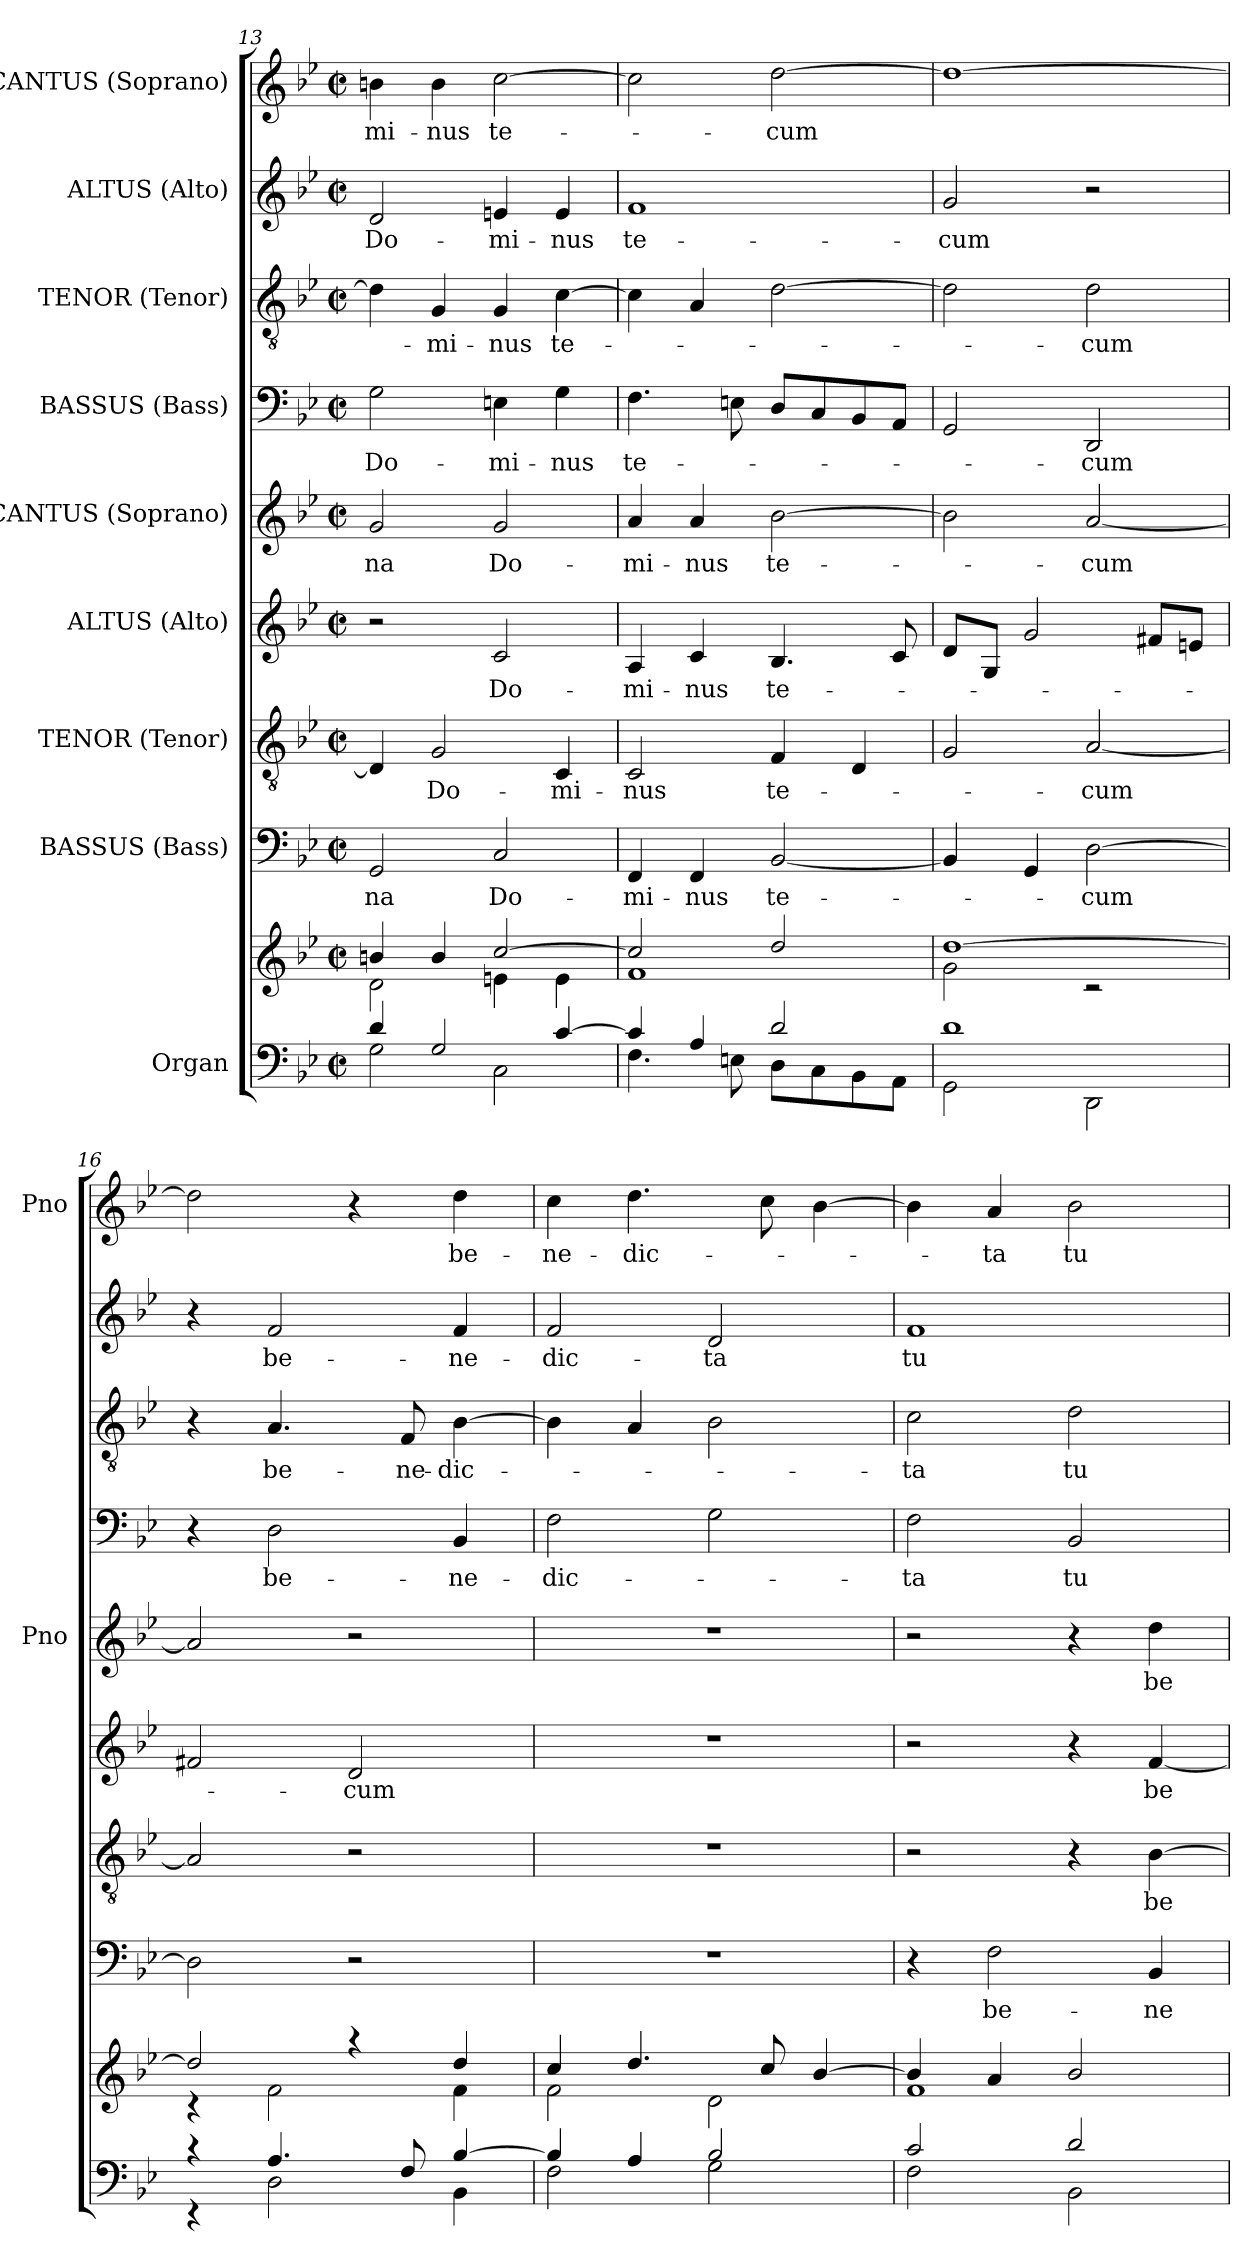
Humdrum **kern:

**kern	**kern	**kern	**text	**kern	**text	**kern	**text	**kern	**text	**kern	**text	**kern	**text	**kern	**text	**kern	**text
*part9	*part9	*part8	*part8	*part7	*part7	*part6	*part6	*part5	*part5	*part4	*part4	*part3	*part3	*part2	*part2	*part1	*part1
*staff10	*staff9	*staff8	*staff8	*staff7	*staff7	*staff6	*staff6	*staff5	*staff5	*staff4	*staff4	*staff3	*staff3	*staff2	*staff2	*staff1	*staff1
*I"Organ	*	*I"BASSUS (Bass)	*	*I"TENOR (Tenor)	*	*I"ALTUS (Alto)	*	*I"CANTUS (Soprano)	*	*I"BASSUS (Bass)	*	*I"TENOR (Tenor)	*	*I"ALTUS (Alto)	*	*I"CANTUS (Soprano)	*
*	*	*	*	*	*	*	*	*I'Pno	*	*	*	*	*	*	*	*I'Pno	*
!!LO:PB:g=z
*clefF4	*clefG2	*clefF4	*	*clefGv2	*	*clefG2	*	*clefG2	*	*clefF4	*	*clefGv2	*	*clefG2	*	*clefG2	*
*k[b-e-]	*k[b-e-]	*k[b-e-]	*	*k[b-e-]	*	*k[b-e-]	*	*k[b-e-]	*	*k[b-e-]	*	*k[b-e-]	*	*k[b-e-]	*	*k[b-e-]	*
*g:	*g:	*g:	*	*g:	*	*g:	*	*g:	*	*g:	*	*g:	*	*g:	*	*g:	*
*M2/2	*M2/2	*M2/2	*	*M2/2	*	*M2/2	*	*M2/2	*	*M2/2	*	*M2/2	*	*M2/2	*	*M2/2	*
*met(c|)	*met(c|)	*met(c|)	*	*met(c|)	*	*met(c|)	*	*met(c|)	*	*met(c|)	*	*met(c|)	*	*met(c|)	*	*met(c|)	*
=13	=13	=13	=13	=13	=13	=13	=13	=13	=13	=13	=13	=13	=13	=13	=13	=13	=13
*^	*^	*	*	*	*	*	*	*	*	*	*	*	*	*	*	*	*
4d/	2G\	4bn/	2d\	2GG/	-­na	4D/]	.	2r	.	2g/	-­na	2G\	Do-	4d\]	-­-	2d/	Do-	4bn\	-­mi-
2G/	.	4b/	.	.	.	2G/	Do-	.	.	.	.	.	.	4G/	-mi-	.	.	4b\	-nus
.	2C\	[>2cc/	4en\	2C/	Do-	.	.	2c/	Do-	2g/	Do-	4En\	-mi-	4G/	-nus	4en/	-mi-	[2cc\	te-
[>4c/	.	.	4e\	.	.	4C/	-mi-	.	.	.	.	4G\	-nus	[4c\	te-	4e/	-nus	.	.
=14	=14	=14	=14	=14	=14	=14	=14	=14	=14	=14	=14	=14	=14	=14	=14	=14	=14	=14	=14
4c/]	4.F\	2cc/]	1f	4FF/	-mi-	2C/	-nus	4A/	-mi-	4a/	-mi-	4.F\	te-	4c\]	.	1f	te-	2cc\]	.
4A/	.	.	.	4FF/	-nus	.	.	4c/	-nus	4a/	-nus	.	.	4A/	.	.	.	.	.
.	8En\	.	.	.	.	.	.	.	.	.	.	8En\	.	.	.	.	.	.	.
2d/	8D\L	2dd/	.	[2BB-/	te-	4F/	te-	4.B-/	te-	[2b-\	te-	8D/L	.	[2d\	.	.	.	[2dd\	-cum
.	8C\	.	.	.	.	.	.	.	.	.	.	8C/	.	.	.	.	.	.	.
.	8BB-\	.	.	.	.	4D/	.	.	.	.	.	8BB-/	.	.	.	.	.	.	.
.	8AA\J	.	.	.	.	.	.	8c/	.	.	.	8AA/J	.	.	.	.	.	.	.
=15	=15	=15	=15	=15	=15	=15	=15	=15	=15	=15	=15	=15	=15	=15	=15	=15	=15	=15	=15
1d	2GG\	[>1dd	2g\	4BB-/]	.	2G/	.	8d/L	.	2b-\]	.	2GG/	.	2d\]	.	2g/	-cum	1dd_	.
.	.	.	.	.	.	.	.	8G/J	.	.	.	.	.	.	.	.	.	.	.
.	.	.	.	4GG/	.	.	.	2g/	.	.	.	.	.	.	.	.	.	.	.
.	2DD\	.	2rc	[2D\	-cum	[2A/	-cum	.	.	[2a/	-cum	2DD/	-cum	2d\	-cum	2r	.	.	.
.	.	.	.	.	.	.	.	8f#X/L	.	.	.	.	.	.	.	.	.	.	.
.	.	.	.	.	.	.	.	8en/J	.	.	.	.	.	.	.	.	.	.	.
=16	=16	=16	=16	=16	=16	=16	=16	=16	=16	=16	=16	=16	=16	=16	=16	=16	=16	=16	=16
4rc	4rEE	2dd/]	4rc	2D\]	.	2A/]	.	2f#X/	.	2a/]	.	4r	.	4r	.	4r	.	2dd\]	.
4.A/	2D\	.	2f\	.	.	.	.	.	.	.	.	2D\	be-	4.A/	be-	2f/	be-	.	.
.	.	4raa	.	2r	.	2r	.	2d/	-cum	2r	.	.	.	.	.	.	.	4r	.
8F/	.	.	.	.	.	.	.	.	.	.	.	.	.	8F/	-ne-	.	.	.	.
[>4B-/	4BB-\	4dd/	4f\	.	.	.	.	.	.	.	.	4BB-/	-ne-	[4B-\	-dic-	4f/	-ne-	4dd\	be-
=17	=17	=17	=17	=17	=17	=17	=17	=17	=17	=17	=17	=17	=17	=17	=17	=17	=17	=17	=17
4B-/]	2F\	4cc/	2f\	1r	.	1r	.	1r	.	1r	.	2F\	-dic-	4B-\]	.	2f/	-dic-	4cc\	-ne-
4A/	.	4.dd/	.	.	.	.	.	.	.	.	.	.	.	4A/	.	.	.	4.dd\	-dic-
2B-/	2G\	.	2d\	.	.	.	.	.	.	.	.	2G\	.	2B-\	.	2d/	-ta	.	.
.	.	8cc/	.	.	.	.	.	.	.	.	.	.	.	.	.	.	.	8cc\	.
.	.	[>4b-/	.	.	.	.	.	.	.	.	.	.	.	.	.	.	.	[4b-\	.
=18	=18	=18	=18	=18	=18	=18	=18	=18	=18	=18	=18	=18	=18	=18	=18	=18	=18	=18	=18
2c/	2F\	4b-/]	1f	4r	.	2r	.	2r	.	2r	.	2F\	-ta	2c\	-ta	1f	tu	4b-\]	.
.	.	4a/	.	2F\	be-	.	.	.	.	.	.	.	.	.	.	.	.	4a/	-ta
2d/	2BB-\	2b-/	.	.	.	4r	.	4r	.	4r	.	2BB-/	tu	2d\	tu	.	.	2b-\	tu
.	.	.	.	4BB-/	-ne-	[4B-\	be-	[4f/	be-	4dd\	be-	.	.	.	.	.	.	.	.
*v	*v	*	*	*	*	*	*	*	*	*	*	*	*	*	*	*	*	*	*
*	*v	*v	*	*	*	*	*	*	*	*	*	*	*	*	*	*	*	*
=	=	=	=	=	=	=	=	=	=	=	=	=	=	=	=	=	=
*-	*-	*-	*-	*-	*-	*-	*-	*-	*-	*-	*-	*-	*-	*-	*-	*-	*-
